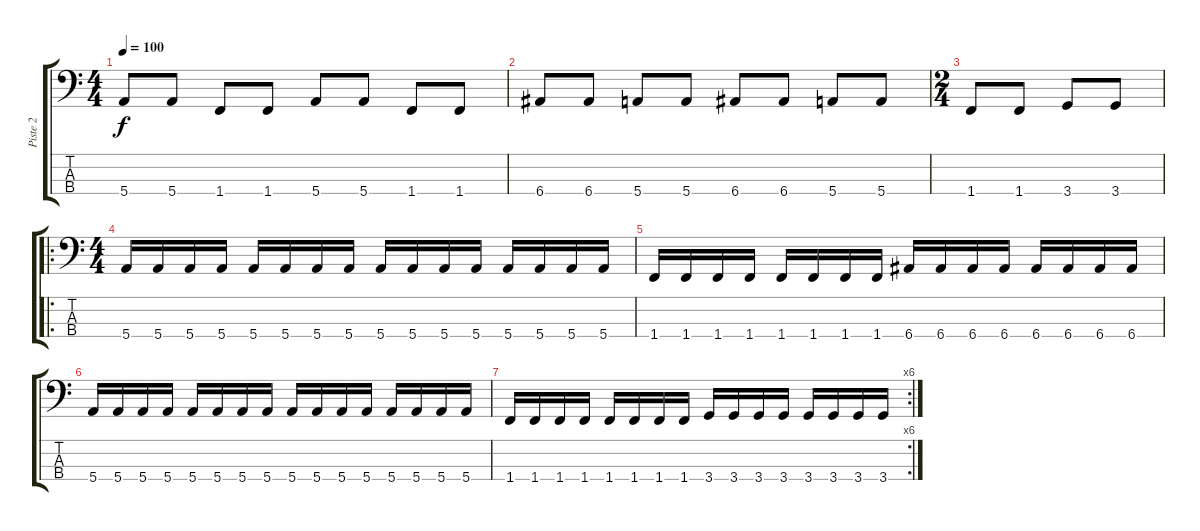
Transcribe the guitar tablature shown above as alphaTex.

\track ("Piste 2" "Piste 2") {instrument electricbasspick}
\staff {score tabs}
\tuning (G2 D2 A1 E1) {hide}
\ts (4 4)
\tempo 100
\clef f4
\ks c
5.4.8{dy f} 5.4.8 1.4.8 1.4.8 5.4.8 5.4.8 1.4.8 1.4.8 |
6.4.8 6.4.8 5.4.8 5.4.8 6.4.8 6.4.8 5.4.8 5.4.8 |
\ts (2 4)
1.4.8 1.4.8 3.4.8 3.4.8 |
\ro
\ts (4 4)
5.4.16 5.4.16 5.4.16 5.4.16 5.4.16 5.4.16 5.4.16 5.4.16 5.4.16 5.4.16 5.4.16 5.4.16 5.4.16 5.4.16 5.4.16 5.4.16 |
1.4.16 1.4.16 1.4.16 1.4.16 1.4.16 1.4.16 1.4.16 1.4.16 6.4.16 6.4.16 6.4.16 6.4.16 6.4.16 6.4.16 6.4.16 6.4.16 |
5.4.16 5.4.16 5.4.16 5.4.16 5.4.16 5.4.16 5.4.16 5.4.16 5.4.16 5.4.16 5.4.16 5.4.16 5.4.16 5.4.16 5.4.16 5.4.16 |
\rc 6
1.4.16 1.4.16 1.4.16 1.4.16 1.4.16 1.4.16 1.4.16 1.4.16 3.4.16 3.4.16 3.4.16 3.4.16 3.4.16 3.4.16 3.4.16 3.4.16
